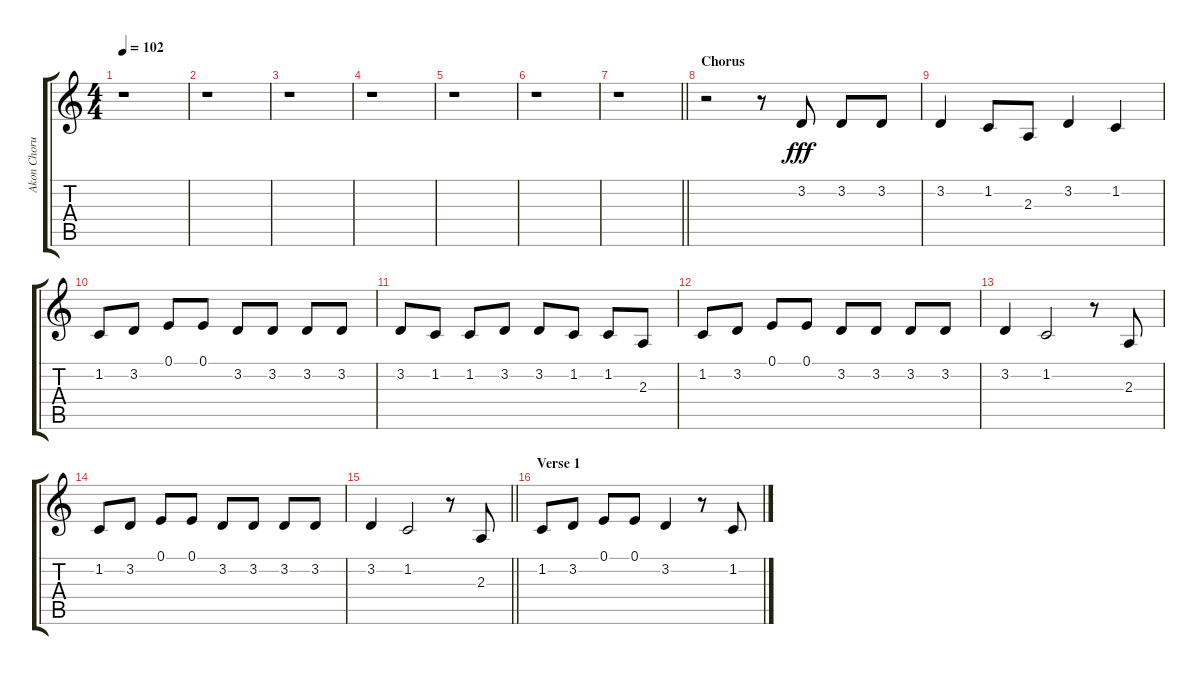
\track ("Akon Chorus" "Akon Choru") {instrument altosax}
\staff {score tabs}
\tuning (E4 B3 G3 D3 A2 E2) {hide}
\ts (4 4)
\tempo 102
\clef g2
\ks c
r.1{dy fff} |
r.1 |
r.1 |
r.1 |
r.1 |
r.1 |
\barLineRight lightlight
r.1 |
\section ("" "Chorus")
r.2 r.8 3.2.8 3.2.8 3.2.8 |
3.2.4 1.2.8 2.3.8 3.2.4 1.2.4 |
1.2.8 3.2.8 0.1.8 0.1.8 3.2.8 3.2.8 3.2.8 3.2.8 |
3.2.8 1.2.8 1.2.8 3.2.8 3.2.8 1.2.8 1.2.8 2.3.8 |
1.2.8 3.2.8 0.1.8 0.1.8 3.2.8 3.2.8 3.2.8 3.2.8 |
3.2.4 1.2.2 r.8 2.3.8 |
1.2.8 3.2.8 0.1.8 0.1.8 3.2.8 3.2.8 3.2.8 3.2.8 |
\barLineRight lightlight
3.2.4 1.2.2 r.8 2.3.8 |
\section ("" "Verse 1")
1.2.8 3.2.8 0.1.8 0.1.8 3.2.4 r.8 1.2.8
